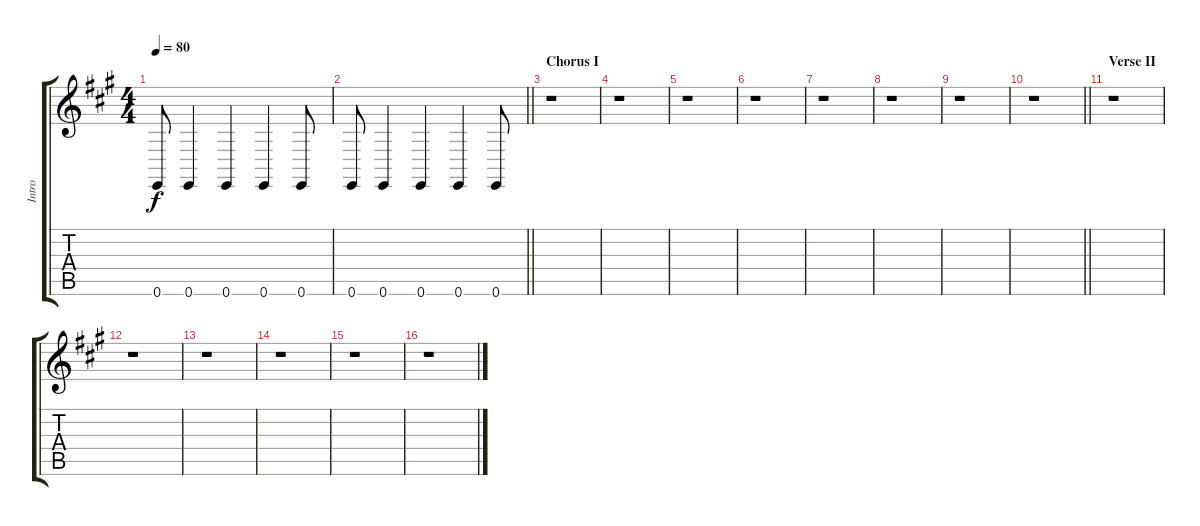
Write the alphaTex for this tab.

\track ("Intro" "Intro") {instrument taikodrum}
\staff {score tabs}
\tuning (E4 B3 G3 D3 A2 E2) {hide}
\ts (4 4)
\tempo 80
\clef g2
\ks a
0.6.8{dy f} 0.6.4 0.6.4 0.6.4 0.6.8 |
\barLineRight lightlight
0.6.8 0.6.4 0.6.4 0.6.4 0.6.8 |
\section ("" "Chorus I")
r.1 |
r.1 |
r.1 |
r.1 |
r.1 |
r.1 |
r.1 |
\barLineRight lightlight
r.1 |
\section ("" "Verse II")
r.1 |
r.1 |
r.1 |
r.1 |
r.1 |
r.1
